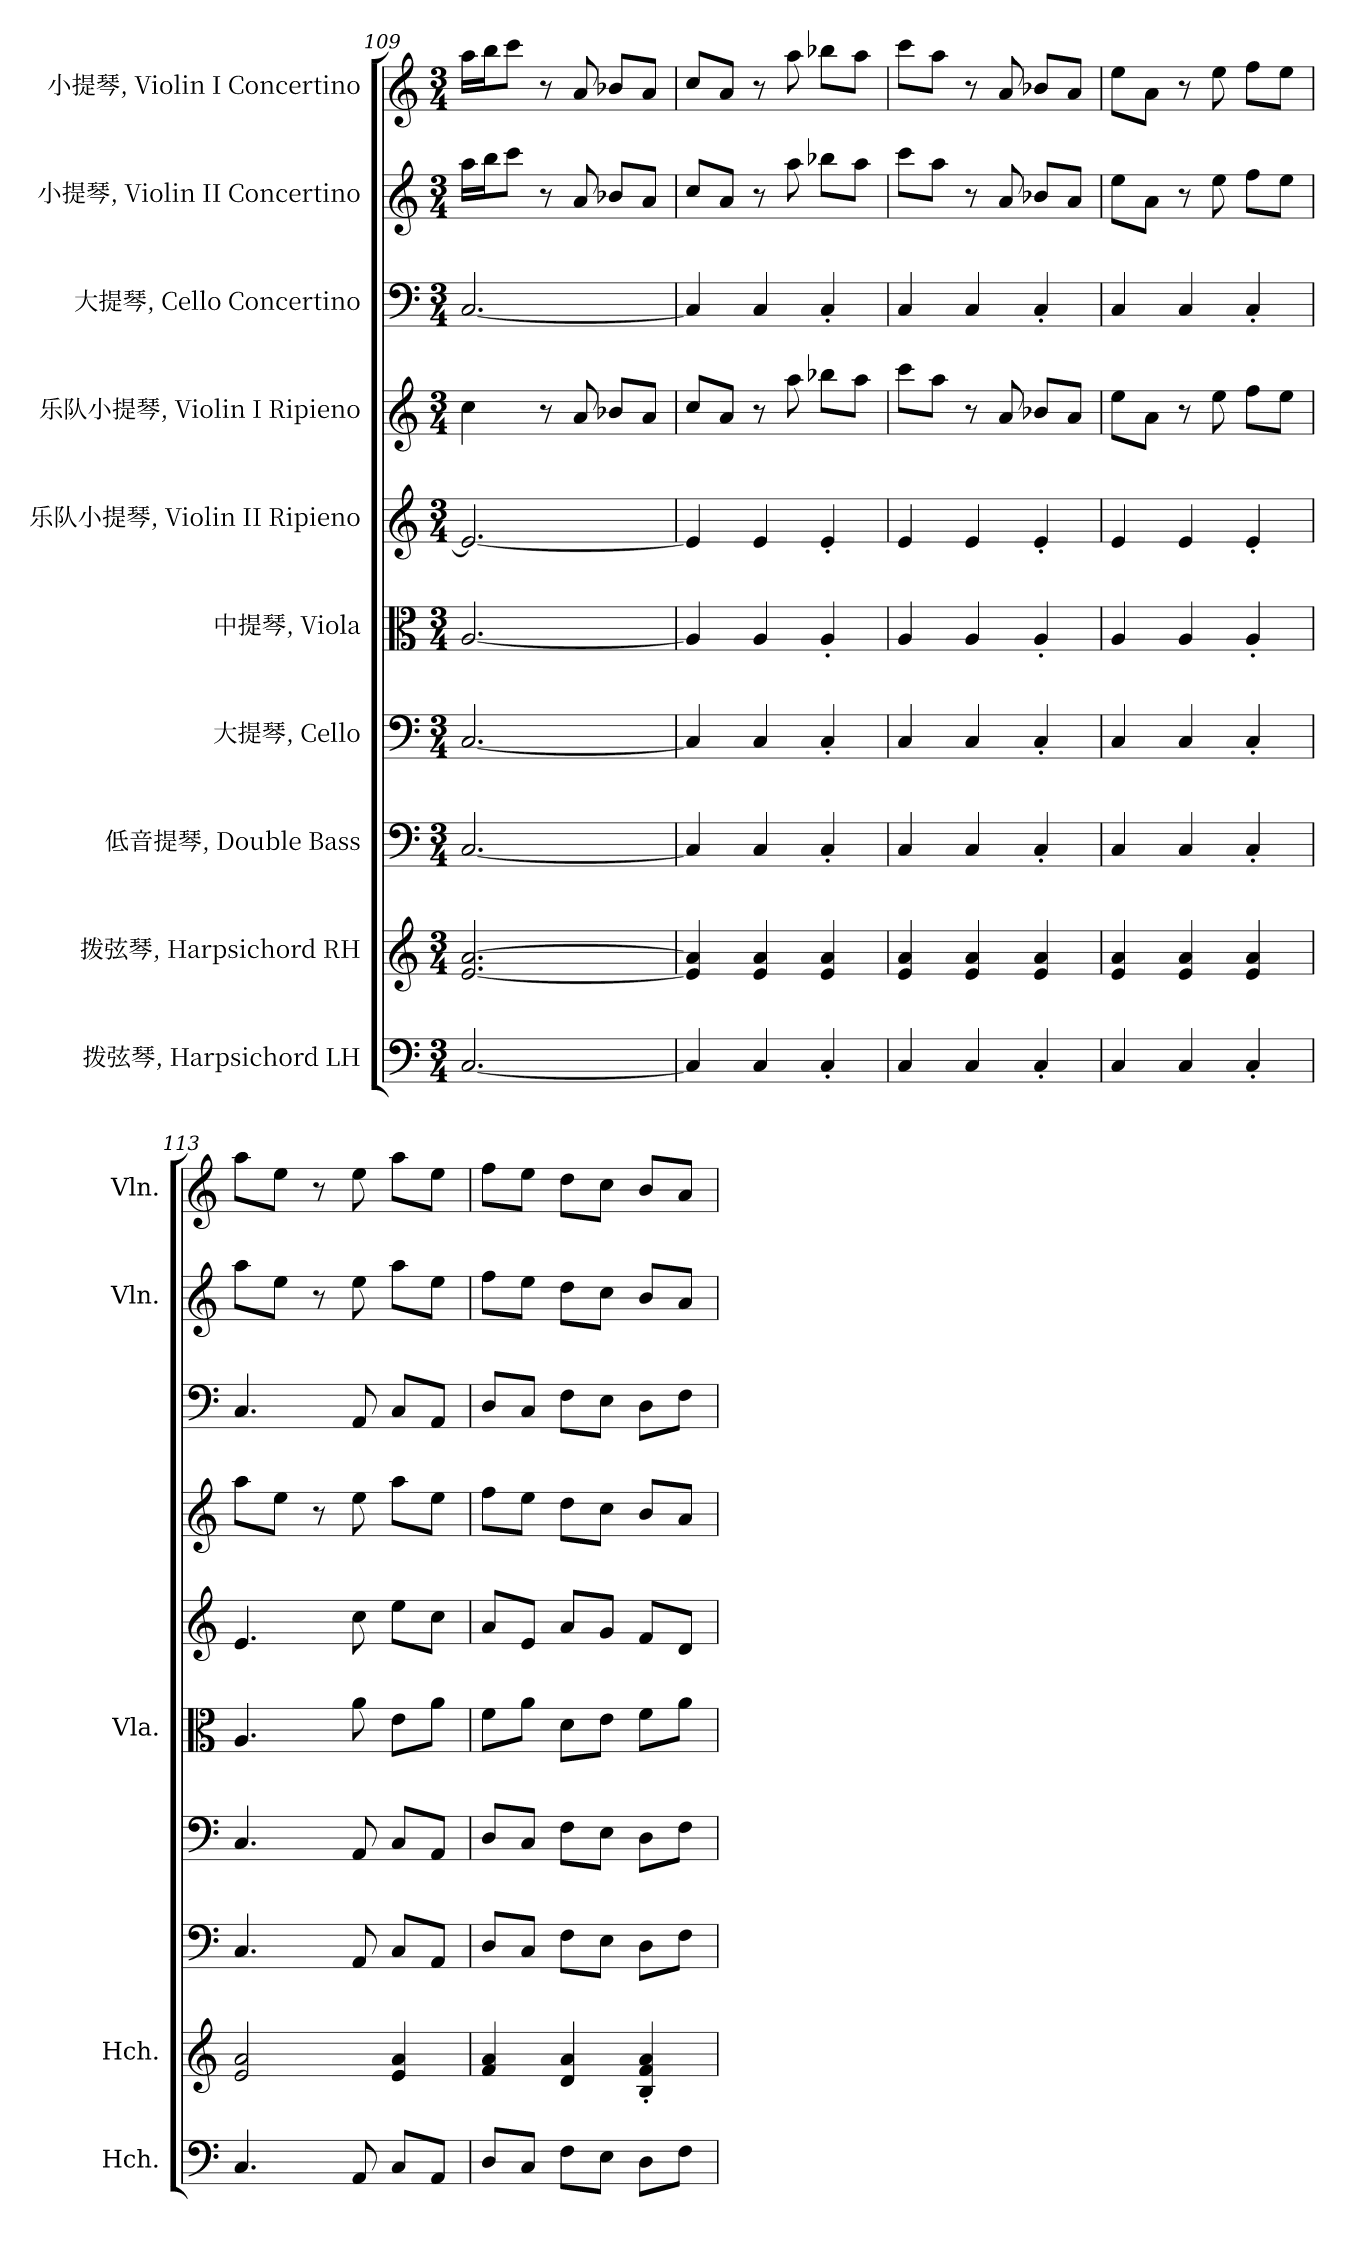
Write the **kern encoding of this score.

**kern	**kern	**kern	**kern	**kern	**kern	**kern	**kern	**kern	**kern
*part10	*part9	*part8	*part7	*part6	*part5	*part4	*part3	*part2	*part1
*staff10	*staff9	*staff8	*staff7	*staff6	*staff5	*staff4	*staff3	*staff2	*staff1
*I"拨弦琴, Harpsichord LH	*I"拨弦琴, Harpsichord RH	*I"低音提琴, Double Bass	*I"大提琴, Cello	*I"中提琴, Viola	*I"乐队小提琴, Violin II Ripieno	*I"乐队小提琴, Violin I Ripieno	*I"大提琴, Cello Concertino	*I"小提琴, Violin II Concertino	*I"小提琴, Violin I Concertino
*I'Hch.	*I'Hch.	*	*	*I'Vla.	*	*	*	*I'Vln.	*I'Vln.
*clefF4	*clefG2	*clefF4	*clefF4	*clefC3	*clefG2	*clefG2	*clefF4	*clefG2	*clefG2
*	*	*ITrd7c12	*	*	*	*	*	*	*
*k[]	*k[]	*k[]	*k[]	*k[]	*k[]	*k[]	*k[]	*k[]	*k[]
*M3/4	*M3/4	*M3/4	*M3/4	*M3/4	*M3/4	*M3/4	*M3/4	*M3/4	*M3/4
=109	=109	=109	=109	=109	=109	=109	=109	=109	=109
[2.C/	[2.e/ [2.a/	[2.CC/	[2.C/	[2.A/	2.e/_	4cc\	[2.C/	16aa\LL	16aa\LL
.	.	.	.	.	.	.	.	16bb\J	16bb\J
.	.	.	.	.	.	.	.	8ccc\J	8ccc\J
.	.	.	.	.	.	8r	.	8r	8r
.	.	.	.	.	.	8a/	.	8a/	8a/
.	.	.	.	.	.	8b-X/L	.	8b-X/L	8b-X/L
.	.	.	.	.	.	8a/J	.	8a/J	8a/J
!!LO:PB:g=z
=110	=110	=110	=110	=110	=110	=110	=110	=110	=110
4C/]	4e/] 4a/]	4CC/]	4C/]	4A/]	4e/]	8cc/L	4C/]	8cc/L	8cc/L
.	.	.	.	.	.	8a/J	.	8a/J	8a/J
4C/	4e/ 4a/	4CC/	4C/	4A/	4e/	8r	4C/	8r	8r
.	.	.	.	.	.	8aa\	.	8aa\	8aa\
4C'/	4e/ 4a/	4CC'/	4C'/	4A'/	4e'/	8bb-X\L	4C'/	8bb-X\L	8bb-X\L
.	.	.	.	.	.	8aa\J	.	8aa\J	8aa\J
=111	=111	=111	=111	=111	=111	=111	=111	=111	=111
4C/	4e/ 4a/	4CC/	4C/	4A/	4e/	8ccc\L	4C/	8ccc\L	8ccc\L
.	.	.	.	.	.	8aa\J	.	8aa\J	8aa\J
4C/	4e/ 4a/	4CC/	4C/	4A/	4e/	8r	4C/	8r	8r
.	.	.	.	.	.	8a/	.	8a/	8a/
4C'/	4e/ 4a/	4CC'/	4C'/	4A'/	4e'/	8b-X/L	4C'/	8b-X/L	8b-X/L
.	.	.	.	.	.	8a/J	.	8a/J	8a/J
=112	=112	=112	=112	=112	=112	=112	=112	=112	=112
4C/	4e/ 4a/	4CC/	4C/	4A/	4e/	8ee\L	4C/	8ee\L	8ee\L
.	.	.	.	.	.	8a\J	.	8a\J	8a\J
4C/	4e/ 4a/	4CC/	4C/	4A/	4e/	8r	4C/	8r	8r
.	.	.	.	.	.	8ee\	.	8ee\	8ee\
4C'/	4e/ 4a/	4CC'/	4C'/	4A'/	4e'/	8ff\L	4C'/	8ff\L	8ff\L
.	.	.	.	.	.	8ee\J	.	8ee\J	8ee\J
=113	=113	=113	=113	=113	=113	=113	=113	=113	=113
4.C/	2e/ 2a/	4.CC/	4.C/	4.A/	4.e/	8aa\L	4.C/	8aa\L	8aa\L
.	.	.	.	.	.	8ee\J	.	8ee\J	8ee\J
.	.	.	.	.	.	8r	.	8r	8r
8AA/	.	8AAA/	8AA/	8a\	8cc\	8ee\	8AA/	8ee\	8ee\
8C/L	4e/ 4a/	8CC/L	8C/L	8e\L	8ee\L	8aa\L	8C/L	8aa\L	8aa\L
8AA/J	.	8AAA/J	8AA/J	8a\J	8cc\J	8ee\J	8AA/J	8ee\J	8ee\J
=114	=114	=114	=114	=114	=114	=114	=114	=114	=114
8D/L	4f/ 4a/	8DD/L	8D/L	8f\L	8a/L	8ff\L	8D/L	8ff\L	8ff\L
8C/J	.	8CC/J	8C/J	8a\J	8e/J	8ee\J	8C/J	8ee\J	8ee\J
8F\L	4d/ 4a/	8FF\L	8F\L	8d\L	8a/L	8dd\L	8F\L	8dd\L	8dd\L
8E\J	.	8EE\J	8E\J	8e\J	8g/J	8cc\J	8E\J	8cc\J	8cc\J
8D\L	4B/' 4f/' 4a/'	8DD\L	8D\L	8f\L	8f/L	8b/L	8D\L	8b/L	8b/L
8F\J	.	8FF\J	8F\J	8a\J	8d/J	8a/J	8F\J	8a/J	8a/J
=	=	=	=	=	=	=	=	=	=
*-	*-	*-	*-	*-	*-	*-	*-	*-	*-
